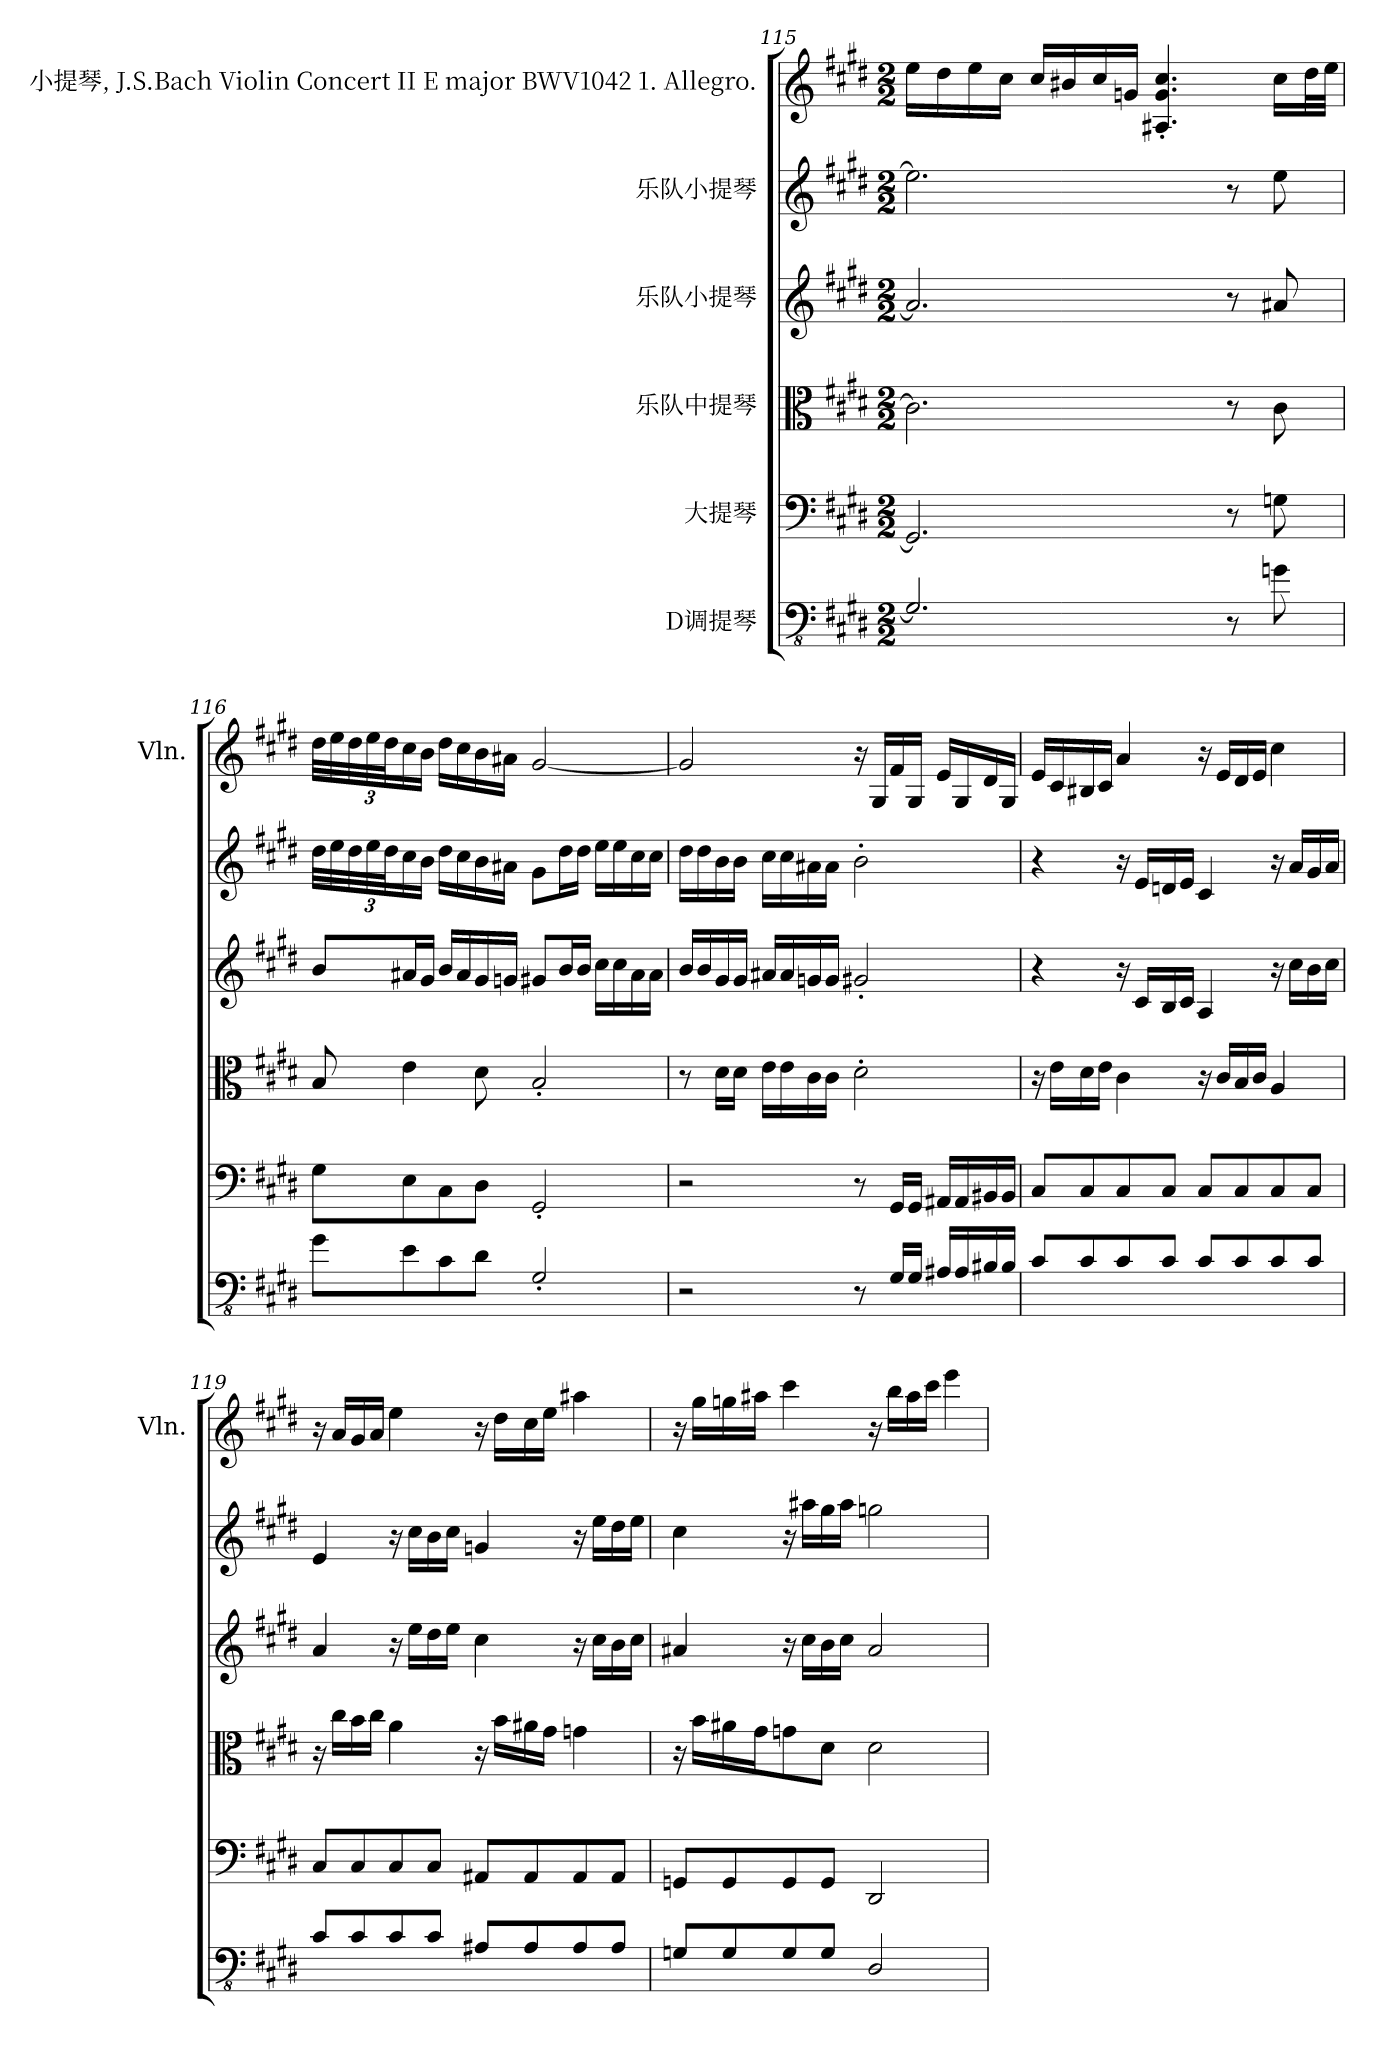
**kern	**kern	**kern	**kern	**kern	**kern
*part6	*part5	*part4	*part3	*part2	*part1
*staff6	*staff5	*staff4	*staff3	*staff2	*staff1
*I"D调提琴	*I"大提琴	*I"乐队中提琴	*I"乐队小提琴	*I"乐队小提琴	*I"小提琴, J.S.Bach Violin Concert II E major BWV1042 1. Allegro.
*	*	*	*	*	*I'Vln.
*clefFv4	*clefF4	*clefC3	*clefG2	*clefG2	*clefG2
*ITrd7c12	*	*	*	*	*
*k[f#c#g#d#]	*k[f#c#g#d#]	*k[f#c#g#d#]	*k[f#c#g#d#]	*k[f#c#g#d#]	*k[f#c#g#d#]
*M2/2	*M2/2	*M2/2	*M2/2	*M2/2	*M2/2
=115	=115	=115	=115	=115	=115
2.GGG/]	2.GG/]	2.c#\]	2.a#/]	2.ee\]	16ee\LL
.	.	.	.	.	16dd#\
.	.	.	.	.	16ee\
.	.	.	.	.	16cc#\JJ
.	.	.	.	.	16cc#/LL
.	.	.	.	.	16b#X/
.	.	.	.	.	16cc#/
.	.	.	.	.	16gn/JJ
.	.	.	.	.	4.A#X/' 4.g/' 4.cc#/'
8r	8r	8r	8r	8r	.
8GGn\	8Gn\	8c#\	8a#X/	8ee\	16cc#\LL
.	.	.	.	.	32dd#\L
.	.	.	.	.	32ee\JJJ
!!LO:PB:g=z
=116	=116	=116	=116	=116	=116
8GG#\L	8G#\L	8B/	8b/L	32dd#\LLL	32dd#\LLL
.	.	.	.	32ee\	32ee\
*	*	*	*	*Xbrackettup	*Xbrackettup
.	.	.	.	48dd#\	48dd#\
.	.	.	.	48ee\	48ee\
.	.	.	.	48dd#\J	48dd#\J
8EE\	8E\	4e\	16a#X/L	16cc#\	16cc#\
.	.	.	16g#/JJ	16b\JJ	16b\JJ
8CC#\	8C#\	.	16b/LL	16dd#\LL	16dd#\LL
.	.	.	16a#/	16cc#\	16cc#\
8DD#\J	8D#\J	8d#\	16g#/	16b\	16b\
.	.	.	16gn/JJ	16a#X\JJ	16a#X\JJ
2GGG#'/	2GG#'/	2B'/	8g#X/L	8g#\L	[2g#/
.	.	.	16b/L	16dd#\L	.
.	.	.	16b/JJ	16dd#\JJ	.
.	.	.	16cc#\LL	16ee\LL	.
.	.	.	16cc#\	16ee\	.
.	.	.	16a#\	16cc#\	.
.	.	.	16a#\JJ	16cc#\JJ	.
=117	=117	=117	=117	=117	=117
2r	2r	8r	16b/LL	16dd#\LL	2g#/]
.	.	.	16b/	16dd#\	.
.	.	16d#\LL	16g#/	16b\	.
.	.	16d#\JJ	16g#/JJ	16b\JJ	.
.	.	16e\LL	16a#X/LL	16cc#\LL	.
.	.	16e\	16a#/	16cc#\	.
.	.	16c#\	16gn/	16a#X\	.
.	.	16c#\JJ	16g/JJ	16a#\JJ	.
8r	8r	2d#'\	2g#X'/	2b'\	16r
.	.	.	.	.	16G#/LL
16GGG#/LL	16GG#/LL	.	.	.	16f#/
16GGG#/JJ	16GG#/JJ	.	.	.	16G#/JJ
16AAA#X/LL	16AA#X/LL	.	.	.	16e/LL
16AAA#/	16AA#/	.	.	.	16G#/
16BBB#X/	16BB#X/	.	.	.	16d#/
16BBB#/JJ	16BB#/JJ	.	.	.	16G#/JJ
!!LO:LB:g=z
=118	=118	=118	=118	=118	=118
8CC#/L	8C#/L	16r	4r	4r	16e/LL
.	.	16e\LL	.	.	16c#/
8CC#/	8C#/	16d#\	.	.	16B#X/
.	.	16e\JJ	.	.	16c#/JJ
8CC#/	8C#/	4c#\	16r	16r	4a/
.	.	.	16c#/LL	16e/LL	.
8CC#/J	8C#/J	.	16B/	16dn/	.
.	.	.	16c#/JJ	16e/JJ	.
8CC#/L	8C#/L	16r	4A/	4c#/	16r
.	.	16c#/LL	.	.	16e/LL
8CC#/	8C#/	16B/	.	.	16d#/
.	.	16c#/JJ	.	.	16e/JJ
8CC#/	8C#/	4A/	16r	16r	4cc#\
.	.	.	16cc#\LL	16a/LL	.
8CC#/J	8C#/J	.	16b\	16g#/	.
.	.	.	16cc#\JJ	16a/JJ	.
=119	=119	=119	=119	=119	=119
8CC#/L	8C#/L	16r	4a/	4e/	16r
.	.	16cc#\LL	.	.	16a/LL
8CC#/	8C#/	16b\	.	.	16g#/
.	.	16cc#\JJ	.	.	16a/JJ
8CC#/	8C#/	4a\	16r	16r	4ee\
.	.	.	16ee\LL	16cc#\LL	.
8CC#/J	8C#/J	.	16dd#\	16b\	.
.	.	.	16ee\JJ	16cc#\JJ	.
8AAA#X/L	8AA#X/L	16r	4cc#\	4gn/	16r
.	.	16b\LL	.	.	16dd#\LL
8AAA#/	8AA#/	16a#X\	.	.	16cc#\
.	.	16g#\JJ	.	.	16ee\JJ
8AAA#/	8AA#/	4gn\	16r	16r	4aa#X\
.	.	.	16cc#\LL	16ee\LL	.
8AAA#/J	8AA#/J	.	16b\	16dd#\	.
.	.	.	16cc#\JJ	16ee\JJ	.
!!LO:PB:g=z
=120	=120	=120	=120	=120	=120
8GGGn/L	8GGn/L	16r	4a#X/	4cc#\	16r
.	.	16b\LL	.	.	16gg#\LL
8GGG/	8GG/	16a#X\	.	.	16ggn\
.	.	16g#\J	.	.	16aa#X\JJ
8GGG/	8GG/	8gn\	16r	16r	4ccc#\
.	.	.	16cc#\LL	16aa#X\LL	.
8GGG/J	8GG/J	8d#\J	16b\	16gg#\	.
.	.	.	16cc#\JJ	16aa#\JJ	.
2DDD#/	2DD#/	2d#\	2a#/	2ggn\	16r
.	.	.	.	.	16bb\LL
.	.	.	.	.	16aa#\
.	.	.	.	.	16ccc#\JJ
*	*	*	*	*	*MM50
.	.	.	.	.	4eee\
=	=	=	=	=	=
*-	*-	*-	*-	*-	*-
